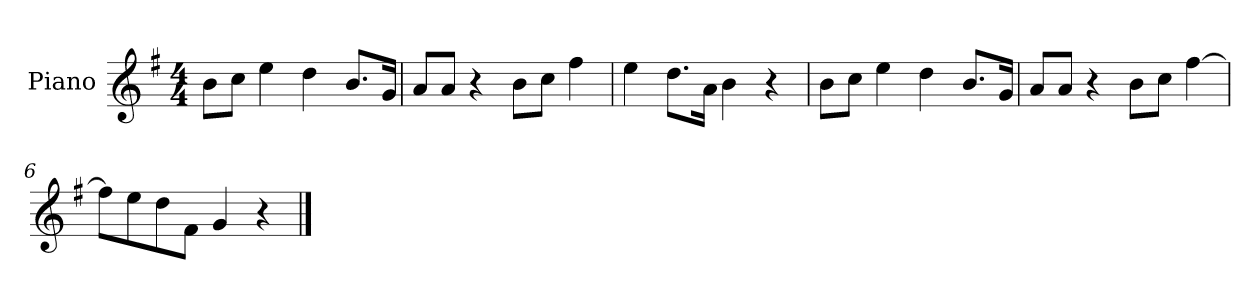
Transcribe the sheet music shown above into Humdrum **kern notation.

**kern
*part1
*staff1
*I"Piano
*I'P-no
*clefG2
*k[f#]
*M4/4
*MM90
=1
8b\L
8cc\J
4ee\
4dd\
8.b/L
16g/Jk
=2
8a/L
8a/J
4r
8b\L
8cc\J
4ff#\
=3
4ee\
8.dd\L
16a\Jk
4b\
4r
=4
8b\L
8cc\J
4ee\
4dd\
8.b/L
16g/Jk
=5
8a/L
8a/J
4r
8b\L
8cc\J
[4ff#\
=6
8ff#\L]
8ee\
8dd\
8f#\J
4g/
4r
==
*-
